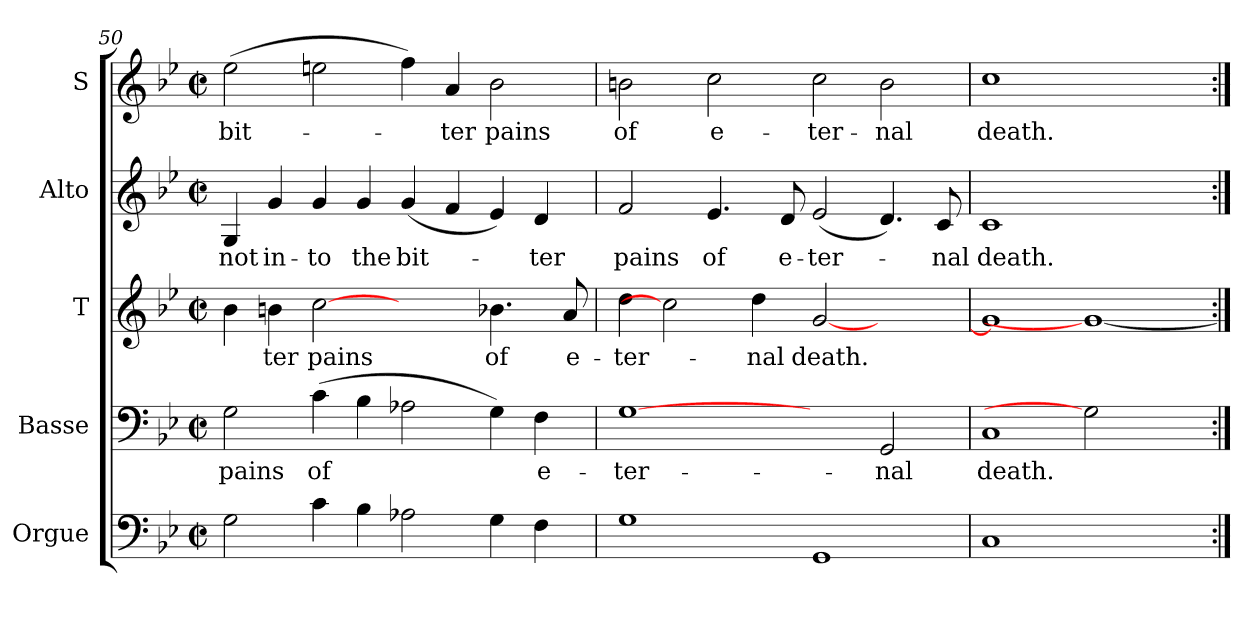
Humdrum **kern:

**kern	**kern	**text	**kern	**text	**kern	**text	**kern	**text
*part5	*part4	*part4	*part3	*part3	*part2	*part2	*part1	*part1
*staff5	*staff4	*staff4	*staff3	*staff3	*staff2	*staff2	*staff1	*staff1
*I"Orgue	*I"Basse	*	*I"T	*	*I"Alto	*	*I"S	*
*I'Org.	*I'B.	*	*I'T	*	*I'A.	*	*I'S	*
*clefF4	*clefF4	*	*clefG2	*	*clefG2	*	*clefG2	*
*k[b-e-]	*k[b-e-]	*	*k[b-e-]	*	*k[b-e-]	*	*k[b-e-]	*
*B-:	*B-:	*	*	*	*B-:	*	*B-:	*
*M2/2	*M2/2	*	*M2/2	*	*M2/2	*	*M2/2	*
*met(c|)	*met(c|)	*	*met(c|)	*	*met(c|)	*	*met(c|)	*
=50	=50	=50	=50	=50	=50	=50	=50	=50
2G\	2G\	pains	4b-\	.	4G/	not	(2ee-\	bit-
.	.	.	4bn\	-ter	4g/	in-	.	.
4c\	(4c\	of	[2cc	pains	4g/	-to	2een\	.
4B-\	4B-\	.	.	.	4g/	the	.	.
2A-X\	2A-X\	.	2ryy	.	(4g/	bit-	4ff\)	.
.	.	.	.	.	4f/	.	4a/	-ter
4G\	4G\)	.	4.b-X\	of	4e-/)	.	2b-\	pains
4F\	4F\	e-	.	.	4d/	-ter	.	.
.	.	.	8a/	e-	.	.	.	.
=51	=51	=51	=51	=51	=51	=51	=51	=51
1G	[1G	-ter-	4dd\	-ter-	2f/	pains	2bn\	of
.	.	.	2cc]	.	.	.	.	.
.	.	.	.	.	4.e-/	of	2cc\	e-
.	.	.	4dd\	-nal	.	.	.	.
.	.	.	.	.	8d/	e-	.	.
1GG	2ryy	.	[2g	death.	(2e-/	-ter-	2cc\	-ter-
.	2GG/	-nal	2ryy	.	4.d/)	.	2b\	-nal
.	.	.	.	.	8c/	-nal	.	.
=52	=52	=52	=52	=52	=52	=52	=52	=52
1C	1C	death.	1g]	.	1c	death.	1cc	death.
1ryy	2G]	.	1g_	.	1ryy	.	1ryy	.
.	2ryy	.	.	.	.	.	.	.
=:|!	=:|!	=:|!	=:|!	=:|!	=:|!	=:|!	=:|!	=:|!
*-	*-	*-	*-	*-	*-	*-	*-	*-
